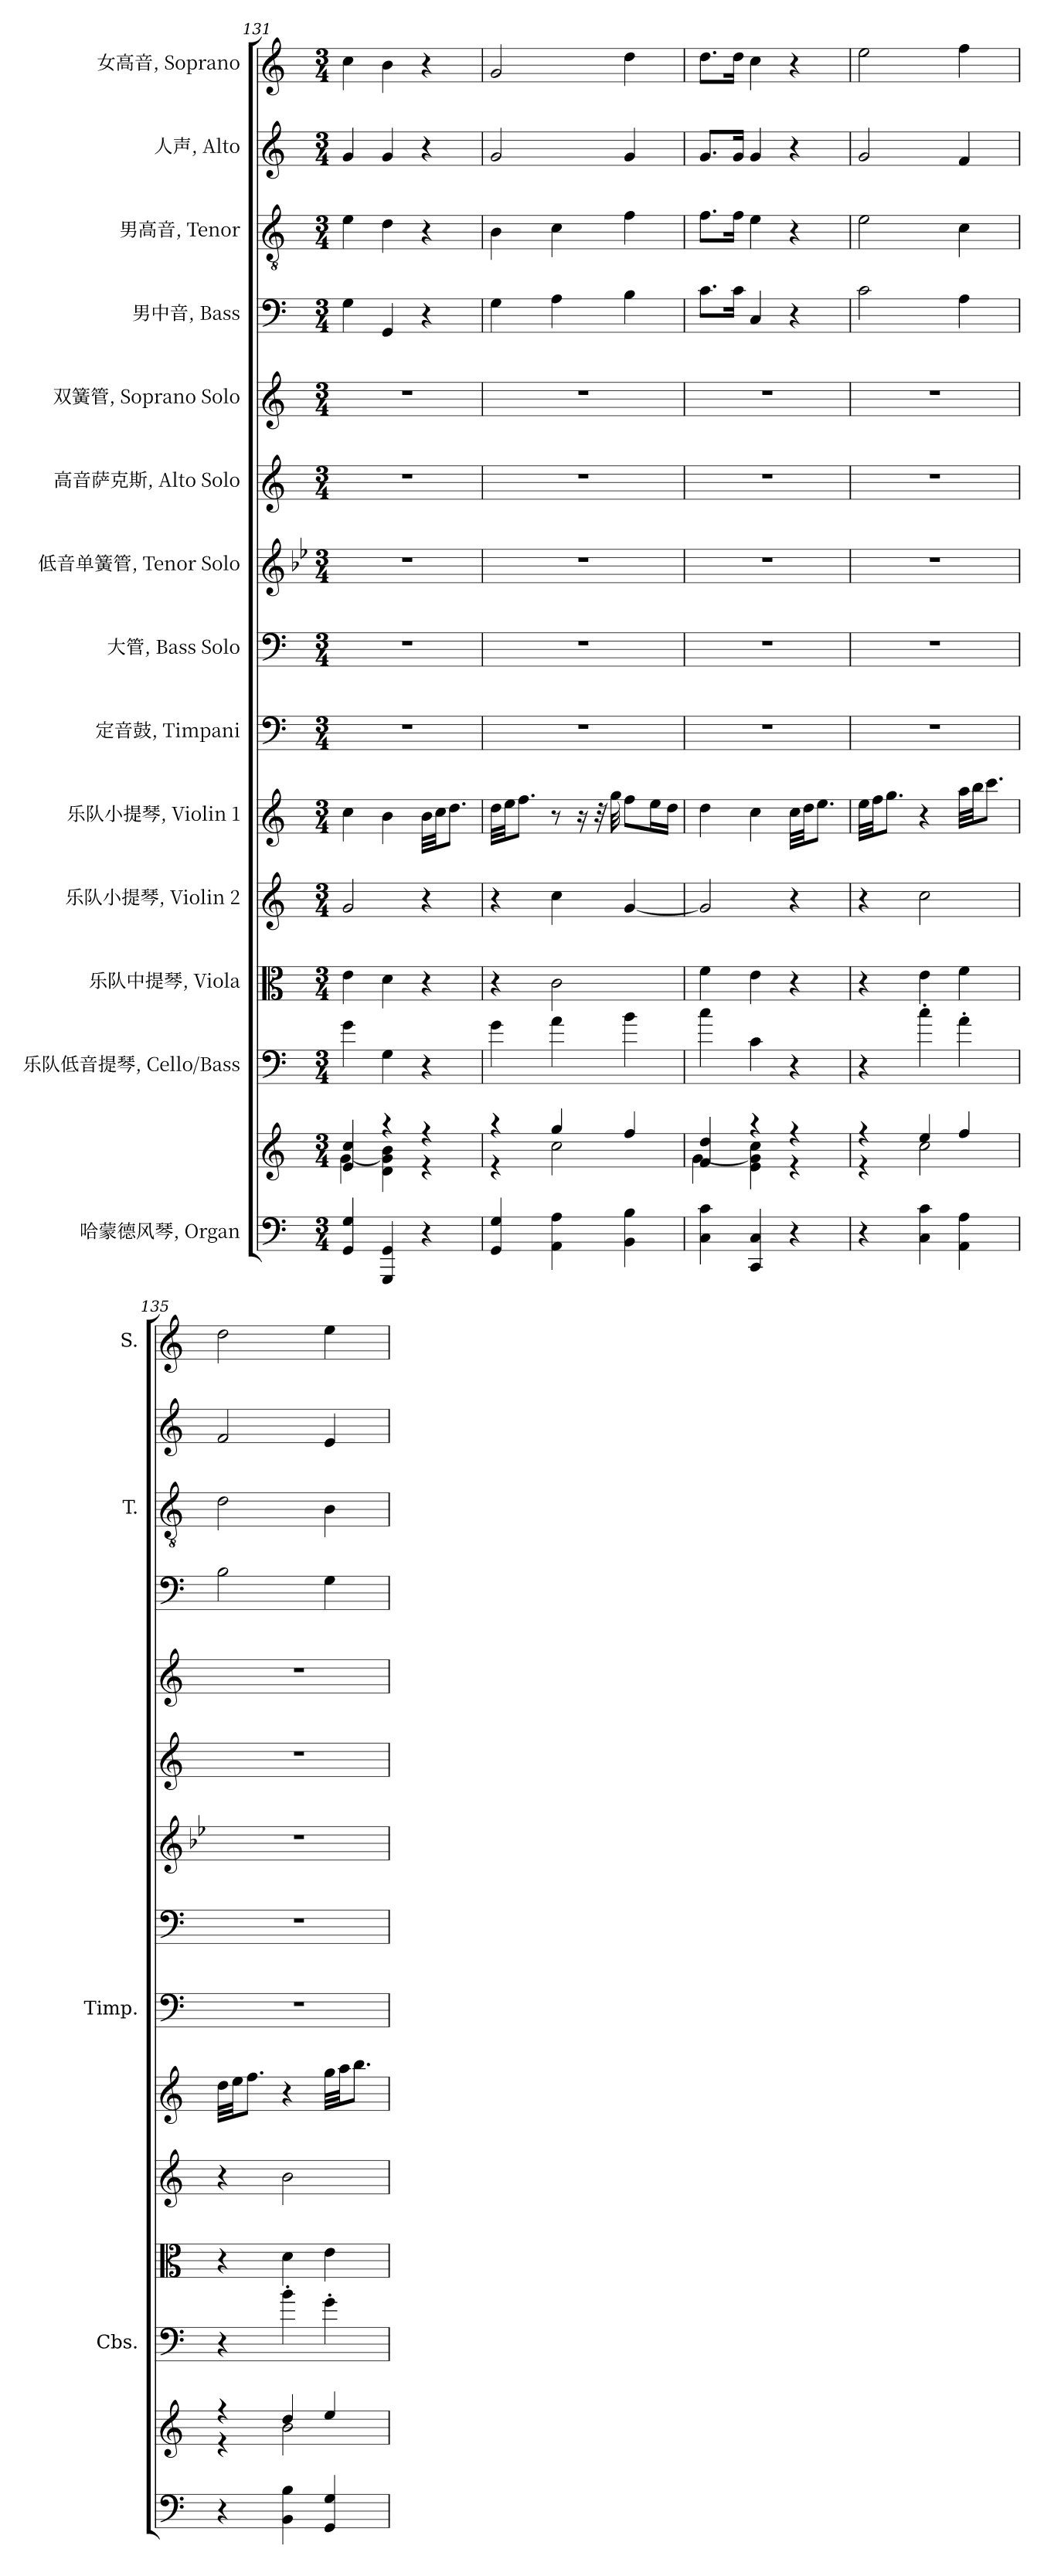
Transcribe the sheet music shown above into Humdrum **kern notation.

**kern	**kern	**kern	**kern	**kern	**kern	**kern	**kern	**kern	**kern	**kern	**kern	**kern	**kern	**kern
*part14	*part14	*part13	*part12	*part11	*part10	*part9	*part8	*part7	*part6	*part5	*part4	*part3	*part2	*part1
*staff15	*staff14	*staff13	*staff12	*staff11	*staff10	*staff9	*staff8	*staff7	*staff6	*staff5	*staff4	*staff3	*staff2	*staff1
*I"哈蒙德风琴, Organ	*	*I"乐队低音提琴, Cello/Bass	*I"乐队中提琴, Viola	*I"乐队小提琴, Violin 2	*I"乐队小提琴, Violin 1	*I"定音鼓, Timpani	*I"大管, Bass Solo	*I"低音单簧管, Tenor Solo	*I"高音萨克斯, Alto Solo	*I"双簧管, Soprano Solo	*I"男中音, Bass	*I"男高音, Tenor	*I"人声, Alto	*I"女高音, Soprano
*	*	*I'Cbs.	*	*	*	*I'Timp.	*	*	*	*	*	*I'T.	*	*I'S.
*clefF4	*clefG2	*clefF4	*clefC3	*clefG2	*clefG2	*clefF4	*clefF4	*clefG2	*clefG2	*clefG2	*clefF4	*clefGv2	*clefG2	*clefG2
*	*	*ITrd7c12	*	*	*	*	*	*ITrd8c14	*ITrd1c2	*	*	*	*	*
*k[]	*k[]	*k[]	*k[]	*k[]	*k[]	*k[]	*k[]	*k[b-e-]	*k[b-e-]	*k[]	*k[]	*k[]	*k[]	*k[]
*M3/4	*M3/4	*M3/4	*M3/4	*M3/4	*M3/4	*M3/4	*M3/4	*M3/4	*M3/4	*M3/4	*M3/4	*M3/4	*M3/4	*M3/4
=131	=131	=131	=131	=131	=131	=131	=131	=131	=131	=131	=131	=131	=131	=131
*	*^	*	*	*	*	*	*	*	*	*	*	*	*	*
4GG/ 4G/	4e/ 4cc/	[4g\	4G\	4e\	2g/	4cc\	2.r	2.r	2.r	2.r	2.r	4G\	4e\	4g/	4cc\
4GGG/ 4GG/	4r	4d\ 4g\] 4b\	4GG\	4d\	.	4b\	.	.	.	.	.	4GG/	4d\	4g/	4b\
4r	4r	4r	4r	4r	4r	32b\LLL	.	.	.	.	.	4r	4r	4r	4r
.	.	.	.	.	.	32cc\JJ	.	.	.	.	.	.	.	.	.
.	.	.	.	.	.	8.dd\J	.	.	.	.	.	.	.	.	.
!!LO:PB:g=z
=132	=132	=132	=132	=132	=132	=132	=132	=132	=132	=132	=132	=132	=132	=132	=132
4GG/ 4G/	4r	4r	4G\	4r	4r	32dd\LLL	2.r	2.r	2.r	2.r	2.r	4G\	4B\	2g/	2g/
.	.	.	.	.	.	32ee\JJ	.	.	.	.	.	.	.	.	.
.	.	.	.	.	.	8.ff\J	.	.	.	.	.	.	.	.	.
4AA\ 4A\	4gg/	2cc\	4A\	2c\	4cc\	8r	.	.	.	.	.	4A\	4c\	.	.
.	.	.	.	.	.	16r	.	.	.	.	.	.	.	.	.
.	.	.	.	.	.	32r	.	.	.	.	.	.	.	.	.
.	.	.	.	.	.	32gg\	.	.	.	.	.	.	.	.	.
4BB\ 4B\	4ff/	.	4B\	.	[4g/	8ff\L	.	.	.	.	.	4B\	4f\	4g/	4dd\
.	.	.	.	.	.	16ee\L	.	.	.	.	.	.	.	.	.
.	.	.	.	.	.	16dd\JJ	.	.	.	.	.	.	.	.	.
=133	=133	=133	=133	=133	=133	=133	=133	=133	=133	=133	=133	=133	=133	=133	=133
4C\ 4c\	4f/ 4dd/	[4g\	4c\	4f\	2g/]	4dd\	2.r	2.r	2.r	2.r	2.r	8.c\L	8.f\L	8.g/L	8.dd\L
.	.	.	.	.	.	.	.	.	.	.	.	16c\Jk	16f\Jk	16g/Jk	16dd\Jk
4CC/ 4C/	4r	4e\ 4g\] 4cc\	4C\	4e\	.	4cc\	.	.	.	.	.	4C/	4e\	4g/	4cc\
4r	4r	4r	4r	4r	4r	32cc\LLL	.	.	.	.	.	4r	4r	4r	4r
.	.	.	.	.	.	32dd\JJ	.	.	.	.	.	.	.	.	.
.	.	.	.	.	.	8.ee\J	.	.	.	.	.	.	.	.	.
=134	=134	=134	=134	=134	=134	=134	=134	=134	=134	=134	=134	=134	=134	=134	=134
4r	4r	4r	4r	4r	4r	32ee\LLL	2.r	2.r	2.r	2.r	2.r	2c\	2e\	2g/	2ee\
.	.	.	.	.	.	32ff\JJ	.	.	.	.	.	.	.	.	.
.	.	.	.	.	.	8.gg\J	.	.	.	.	.	.	.	.	.
4C\ 4c\	4ee/	2cc\	4c'\	4e\	2cc\	4r	.	.	.	.	.	.	.	.	.
4AA\ 4A\	4ff/	.	4A'\	4f\	.	32aa\LLL	.	.	.	.	.	4A\	4c\	4f/	4ff\
.	.	.	.	.	.	32bb\JJ	.	.	.	.	.	.	.	.	.
.	.	.	.	.	.	8.ccc\J	.	.	.	.	.	.	.	.	.
=135	=135	=135	=135	=135	=135	=135	=135	=135	=135	=135	=135	=135	=135	=135	=135
4r	4r	4r	4r	4r	4r	32dd\LLL	2.r	2.r	2.r	2.r	2.r	2B\	2d\	2f/	2dd\
.	.	.	.	.	.	32ee\JJ	.	.	.	.	.	.	.	.	.
.	.	.	.	.	.	8.ff\J	.	.	.	.	.	.	.	.	.
4BB\ 4B\	4dd/	2b\	4B'\	4d\	2b\	4r	.	.	.	.	.	.	.	.	.
4GG/ 4G/	4ee/	.	4G'\	4e\	.	32gg\LLL	.	.	.	.	.	4G\	4B\	4e/	4ee\
.	.	.	.	.	.	32aa\JJ	.	.	.	.	.	.	.	.	.
.	.	.	.	.	.	8.bb\J	.	.	.	.	.	.	.	.	.
*	*v	*v	*	*	*	*	*	*	*	*	*	*	*	*	*
=	=	=	=	=	=	=	=	=	=	=	=	=	=	=
*-	*-	*-	*-	*-	*-	*-	*-	*-	*-	*-	*-	*-	*-	*-
